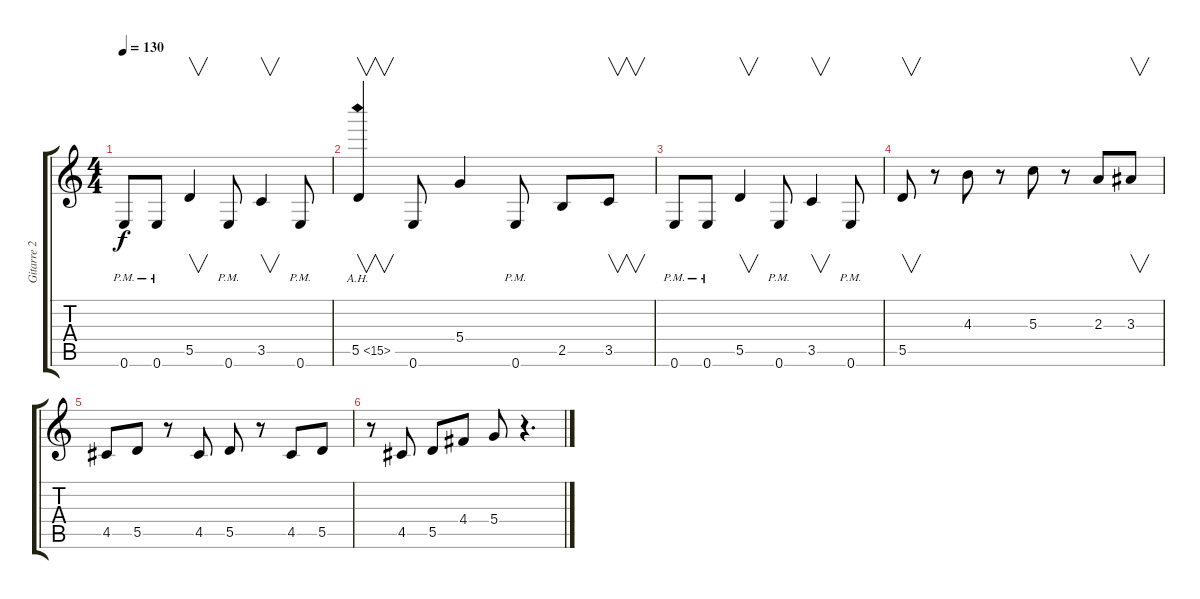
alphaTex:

\track ("Gitarre 2" "Gitarre 2") {instrument overdrivenguitar}
\staff {score tabs}
\tuning (E4 B3 G3 D3 A2 E2) {hide}
\ts (4 4)
\tempo 130
\clef g2
\ks c
0.6{pm}.8{dy f} 0.6{pm}.8 5.5.4{v} 0.6{pm}.8 3.5.4{v} 0.6{pm}.8 |
5.5{ah 10}.4{v} 0.6.8 5.4.4 0.6{pm}.8 2.5.8 3.5.8{v} |
0.6{pm}.8 0.6{pm}.8 5.5.4{v} 0.6{pm}.8 3.5.4{v} 0.6{pm}.8 |
5.5.8{v} r.8 4.3.8 r.8 5.3.8 r.8 2.3.8 3.3.8{v} |
4.5.8 5.5.8 r.8 4.5.8 5.5.8 r.8 4.5.8 5.5.8 |
r.8 4.5.8 5.5.8 4.4.8 5.4.8 r.4{d}
